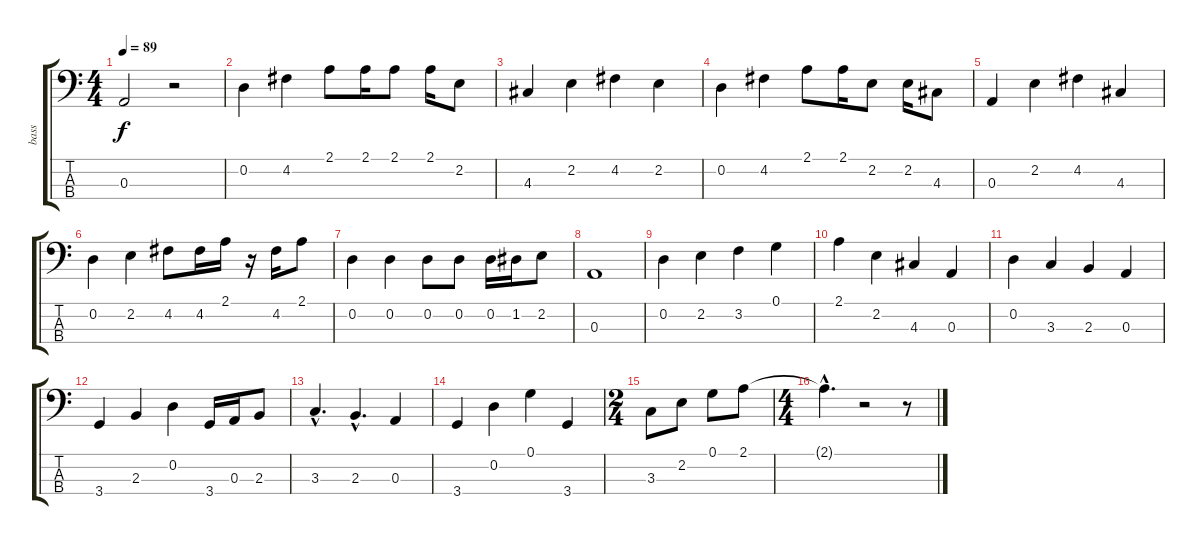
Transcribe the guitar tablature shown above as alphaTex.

\track ("bass" "bass") {instrument fretlessbass}
\staff {score tabs}
\tuning (G2 D2 A1 E1) {hide}
\ts (4 4)
\tempo 89
\clef f4
\ks c
0.3.2{dy f instrument fretlessbass} r.2 |
0.2.4 4.2.4 2.1.8 2.1.16 2.1.8 2.1.16 2.2.8 |
4.3.4 2.2.4 4.2.4 2.2.4 |
0.2.4 4.2.4 2.1.8 2.1.16 2.2.8 2.2.16 4.3.8 |
0.3.4 2.2.4 4.2.4 4.3.4 |
0.2.4 2.2.4 4.2.8 4.2.16 2.1.16 r.16 4.2.16 2.1.8 |
0.2.4 0.2.4 0.2.8 0.2.8 0.2.16 1.2.16 2.2.8 |
0.3.1 |
0.2.4 2.2.4 3.2.4 0.1.4 |
2.1.4 2.2.4 4.3.4 0.3.4 |
0.2.4 3.3.4 2.3.4 0.3.4 |
3.4.4 2.3.4 0.2.4 3.4.16 0.3.16 2.3.8 |
3.3{hac}.4{d} 2.3{hac}.4{d} 0.3.4 |
3.4.4 0.2.4 0.1.4 3.4.4 |
\ts (2 4)
3.3.8 2.2.8 0.1.8 2.1.8 |
\ts (4 4)
2.1{hac t}.4{d} r.2 r.8
